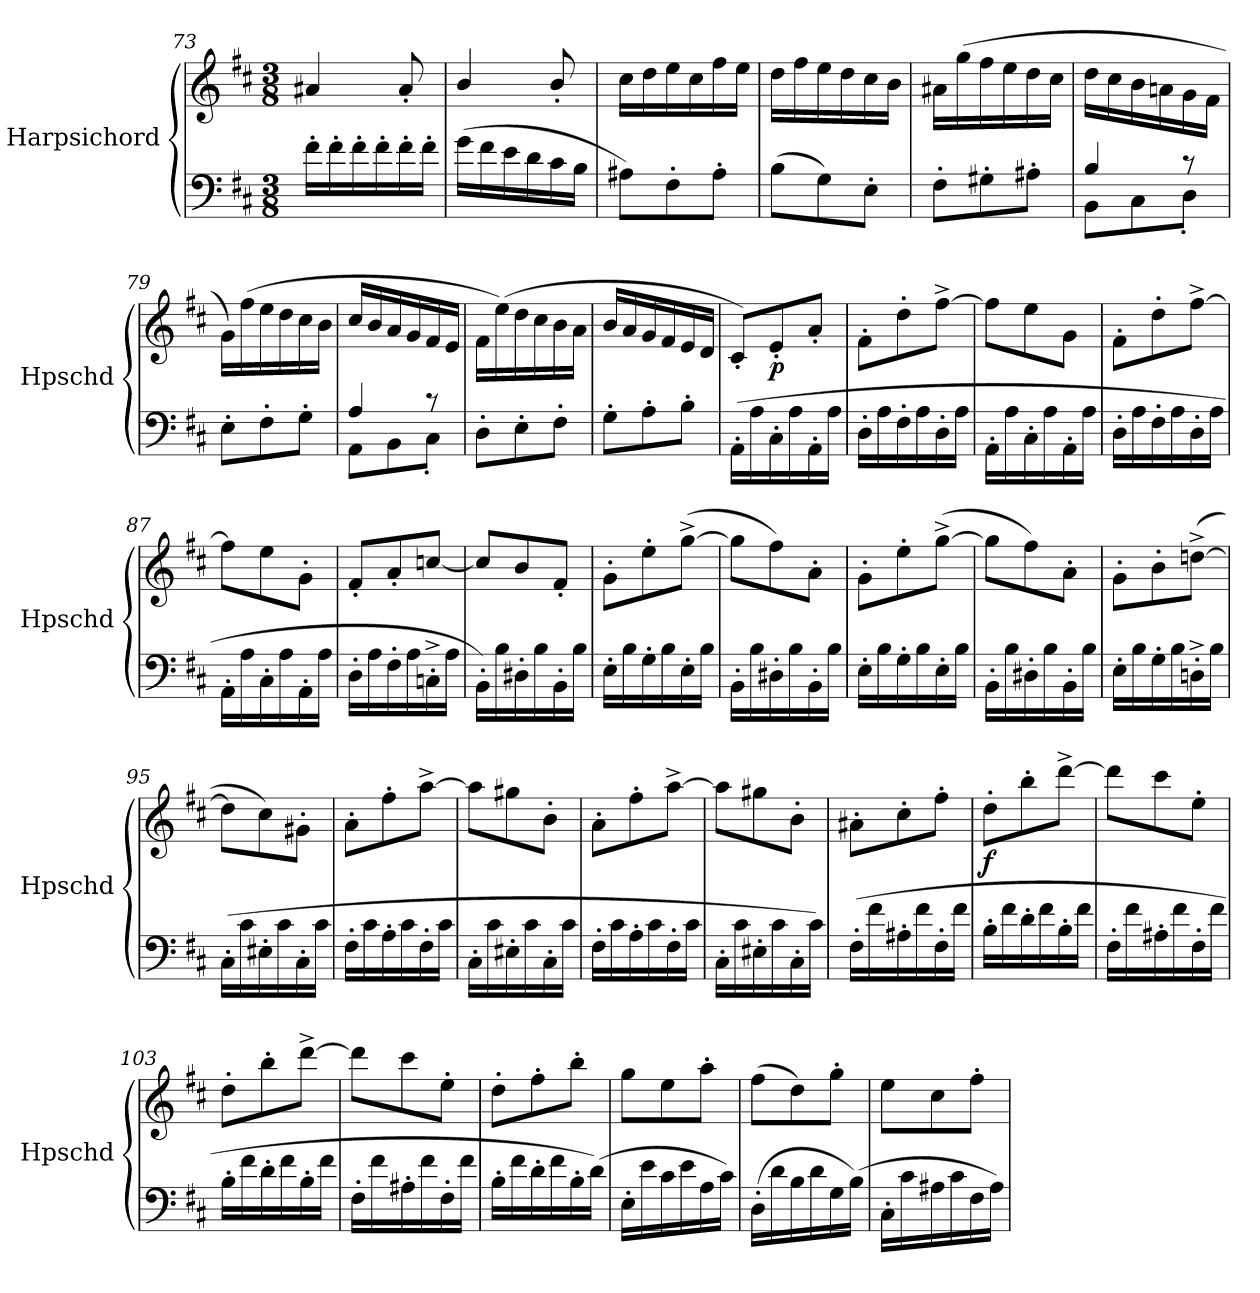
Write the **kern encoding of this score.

**kern	**kern	**dynam
*part1	*part1	*part1
*staff2	*staff1	*staff1/2
*I"Harpsichord	*	*
*I'Hpschd	*	*
*clefF4	*clefG2	*
*k[f#c#]	*k[f#c#]	*
*b:	*b:	*
*M3/8	*M3/8	*
=73	=73	=73
16f#'\LL	4a#X/	.
16f#'\	.	.
16f#'\	.	.
16f#'\	.	.
16f#'\	8a#'/	.
16f#'\JJ	.	.
=74	=74	=74
(16g\LL	4b/	.
16f#\	.	.
16e\	.	.
16d\	.	.
16c#\	8b'/	.
16B\JJ	.	.
=75	=75	=75
8A#X\L)	16cc#\LL	.
.	16dd\	.
8F#'\	16ee\	.
.	16cc#\	.
8A#'\J	16ff#\	.
.	16ee\JJ	.
=76	=76	=76
(8B\L	16dd\LL	.
.	16ff#\	.
8G\)	16ee\	.
.	16dd\	.
8E'\J	16cc#\	.
.	16b\JJ	.
=77	=77	=77
8F#'\L	16a#X\LL	.
.	(16gg\	.
8G#X'\	16ff#\	.
.	16ee\	.
8A#X'\J	16dd\	.
.	16cc#\JJ	.
=78	=78	=78
*^	*	*
4B/	8BB\L	16dd\LL	.
.	.	16cc#\	.
.	8C#\	16b\	.
.	.	16an\	.
8r	8D'\J	16g\	.
.	.	16f#\JJ	.
*v	*v	*	*
=79	=79	=79
8E'\L	16g\LL)	.
.	(16ff#\	.
8F#'\	16ee\	.
.	16dd\	.
8G'\J	16cc#\	.
.	16b\JJ	.
=80	=80	=80
*^	*	*
4A/	8AA\L	16cc#/LL	.
.	.	16b/	.
.	8BB\	16a/	.
.	.	16g/	.
8r	8C#'\J	16f#/	.
.	.	16e/JJ	.
*v	*v	*	*
=81	=81	=81
8D'\L	16f#\LL	.
.	(16ee\)	.
8E'\	16dd\	.
.	16cc#\	.
8F#'\J	16b\	.
.	16a\JJ	.
=82	=82	=82
8G'\L	16b/LL	.
.	16a/	.
8A'\	16g/	.
.	16f#/	.
8B'\J	16e/	.
.	16d/JJ	.
=83	=83	=83
(16AA'\LL	8c#'/L)	.
16A\	.	.
16C#'\	8e'/	p
16A\	.	.
16AA'\	8a'/J	.
16A\JJ	.	.
=84	=84	=84
16D'\LL	8f#'\L	.
16A\	.	.
16F#'\	8dd'\	.
16A\	.	.
16D'\	[8ff#^\J	.
16A\JJ	.	.
=85	=85	=85
16AA'\LL	8ff#\L]	.
16A\	.	.
16C#'\	8ee\	.
16A\	.	.
16AA'\	8g\J	.
16A\JJ	.	.
=86	=86	=86
16D'\LL	8f#'\L	.
16A\	.	.
16F#'\	8dd'\	.
16A\	.	.
16D'\	[8ff#^\J	.
16A\JJ	.	.
=87	=87	=87
16AA'\LL	8ff#\L]	.
16A\	.	.
16C#'\	8ee\	.
16A\	.	.
16AA'\	8g'\J	.
16A\JJ	.	.
=88	=88	=88
16D'\LL	8f#'/L	.
16A\	.	.
16F#'\	8a'/	.
16A\	.	.
16Cn'^\	[8ccn/J	.
16A\JJ	.	.
=89	=89	=89
16BB'\LL)	8ccn/L]	.
16B\	.	.
16D#X'\	8b/	.
16B\	.	.
16BB'\	8f#'/J	.
16B\JJ	.	.
=90	=90	=90
16E'\LL	8g'\L	.
16B\	.	.
16G'\	8ee'\	.
16B\	.	.
16E'\	([8gg^\J	.
16B\JJ	.	.
=91	=91	=91
16BB'\LL	8gg\L]	.
16B\	.	.
16D#X'\	8ff#\)	.
16B\	.	.
16BB'\	8a'\J	.
16B\JJ	.	.
=92	=92	=92
16E'\LL	8g'\L	.
16B\	.	.
16G'\	8ee'\	.
16B\	.	.
16E'\	([8gg^\J	.
16B\JJ	.	.
=93	=93	=93
16BB'\LL	8gg\L]	.
16B\	.	.
16D#X'\	8ff#\)	.
16B\	.	.
16BB'\	8a'\J	.
16B\JJ	.	.
=94	=94	=94
16E'\LL	8g'\L	.
16B\	.	.
16G'\	8b'\	.
16B\	.	.
16Dn'^\	([8ddn^\J	.
16B\JJ	.	.
=95	=95	=95
(16C#'\LL	8dd\L]	.
16c#\	.	.
16E#X'\	8cc#\)	.
16c#\	.	.
16C#'\	8g#X'\J	.
16c#\JJ	.	.
=96	=96	=96
16F#'\LL	8a'\L	.
16c#\	.	.
16A'\	8ff#'\	.
16c#\	.	.
16F#'\	[8aa^\J	.
16c#\JJ	.	.
=97	=97	=97
16C#'\LL	8aa\L]	.
16c#\	.	.
16E#X'\	8gg#X\	.
16c#\	.	.
16C#'\	8b'\J	.
16c#\JJ	.	.
=98	=98	=98
16F#'\LL	8a'\L	.
16c#\	.	.
16A'\	8ff#'\	.
16c#\	.	.
16F#'\	[8aa^\J	.
16c#\JJ	.	.
=99	=99	=99
16C#'\LL	8aa\L]	.
16c#\	.	.
16E#X'\	8gg#X\	.
16c#\	.	.
16C#'\	8b'\J	.
16c#\JJ)	.	.
=100	=100	=100
(16F#'\LL	8a#X'\L	.
16f#\	.	.
16A#X'\	8cc#'\	.
16f#\	.	.
16F#'\	8ff#'\J	.
16f#\JJ	.	.
=101	=101	=101
16B'\LL	8dd'\L	f
16f#\	.	.
16d'\	8bb'\	.
16f#\	.	.
16B'\	[8ddd^\J	.
16f#\JJ	.	.
=102	=102	=102
16F#'\LL	8ddd\L]	.
16f#\	.	.
16A#X'\	8ccc#\	.
16f#\	.	.
16F#'\	8ee'\J	.
16f#\JJ	.	.
=103	=103	=103
16B'\LL	8dd'\L	.
16f#\	.	.
16d'\	8bb'\	.
16f#\	.	.
16B'\	[8ddd^\J	.
16f#\JJ	.	.
=104	=104	=104
16F#'\LL	8ddd\L]	.
16f#\	.	.
16A#X'\	8ccc#\	.
16f#\	.	.
16F#'\	8ee'\J	.
16f#\JJ	.	.
=105	=105	=105
16B'\LL	8dd'\L	.
16f#\	.	.
16d'\	8ff#'\	.
16f#\	.	.
16B'\	8bb'\J	.
(16d\JJ)	.	.
=106	=106	=106
16E'\LL	8gg\L	.
16e\	.	.
16c#\	8ee\	.
16e\	.	.
16A\	8aa'\J	.
16c#\JJ)	.	.
=107	=107	=107
(16D'\LL	(8ff#\L	.
16d\	.	.
16B\	8dd\)	.
16d\	.	.
16G\	8gg'\J	.
(16B\JJ)	.	.
=108	=108	=108
16C#'\LL	8ee\L	.
16c#\	.	.
16A#X\	8cc#\	.
16c#\	.	.
16F#\	8ff#'\J	.
16A#\JJ)	.	.
=	=	=
*-	*-	*-
